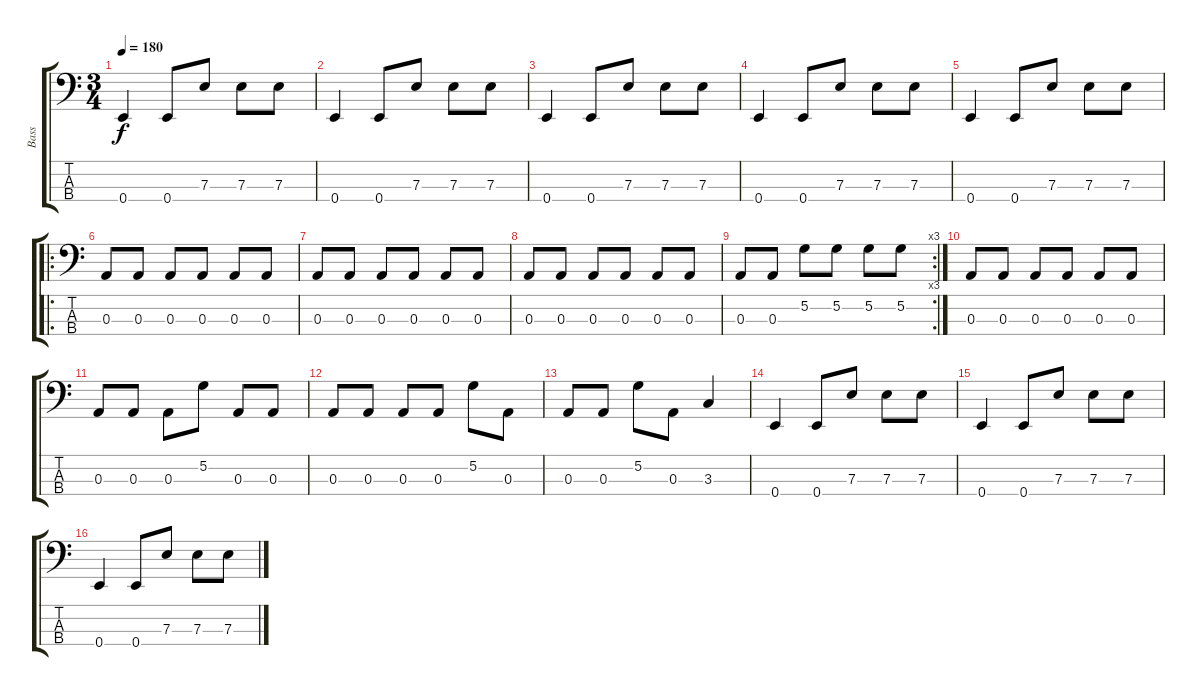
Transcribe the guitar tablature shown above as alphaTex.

\track ("Bass" "Bass") {instrument electricbassfinger}
\staff {score tabs}
\tuning (G2 D2 A1 E1) {hide}
\ts (3 4)
\tempo 180
\clef f4
\ks c
0.4.4{dy f} 0.4.8 7.3.8 7.3.8 7.3.8 |
0.4.4 0.4.8 7.3.8 7.3.8 7.3.8 |
0.4.4 0.4.8 7.3.8 7.3.8 7.3.8 |
0.4.4 0.4.8 7.3.8 7.3.8 7.3.8 |
0.4.4 0.4.8 7.3.8 7.3.8 7.3.8 |
\ro
0.3.8 0.3.8 0.3.8 0.3.8 0.3.8 0.3.8 |
0.3.8 0.3.8 0.3.8 0.3.8 0.3.8 0.3.8 |
0.3.8 0.3.8 0.3.8 0.3.8 0.3.8 0.3.8 |
\rc 3
0.3.8 0.3.8 5.2.8 5.2.8 5.2.8 5.2.8 |
0.3.8 0.3.8 0.3.8 0.3.8 0.3.8 0.3.8 |
0.3.8 0.3.8 0.3.8 5.2.8 0.3.8 0.3.8 |
0.3.8 0.3.8 0.3.8 0.3.8 5.2.8 0.3.8 |
0.3.8 0.3.8 5.2.8 0.3.8 3.3.4 |
0.4.4 0.4.8 7.3.8 7.3.8 7.3.8 |
0.4.4 0.4.8 7.3.8 7.3.8 7.3.8 |
0.4.4 0.4.8 7.3.8 7.3.8 7.3.8
